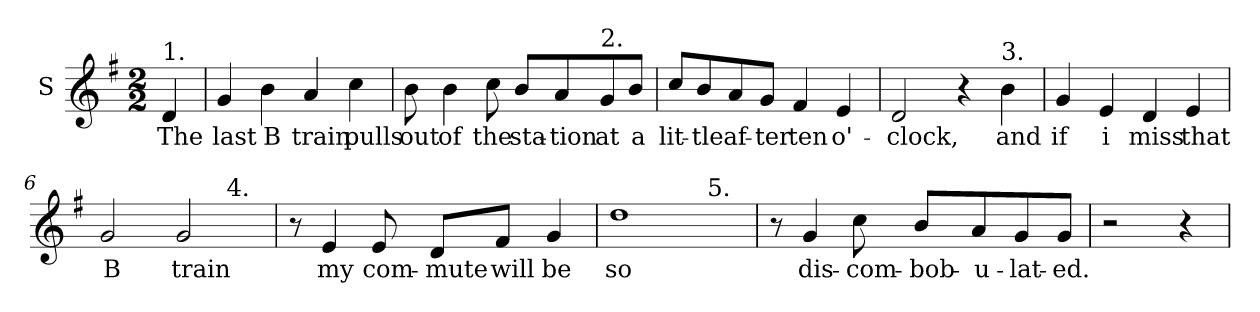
**kern	**text
*part1	*part1
*staff1	*staff1
*I"S	*
*clefG2	*
*k[f#]	*
*G:	*
*M2/2	*
=	=
!LO:TX:a:t=1.	!
!	!LO:LY:b
4d/	The
=1	=1
!	!LO:LY:b
4g/	last
!	!LO:LY:b
4b\	B
!	!LO:LY:b
4a/	train
!	!LO:LY:b
4cc\	pulls
=2	=2
!	!LO:LY:b
8b\	out
!	!LO:LY:b
4b\	of
!	!LO:LY:b
8cc\	the
!	!LO:LY:b
8b/L	sta-
!	!LO:LY:b
8a/	-tion
!LO:TX:a:t=2.	!
!	!LO:LY:b
8g/	at
!	!LO:LY:b
8b/J	a
=3	=3
!	!LO:LY:b
8cc/L	lit-
!	!LO:LY:b
8b/	-tle
!	!LO:LY:b
8a/	af-
!	!LO:LY:b
8g/J	-ter
!	!LO:LY:b
4f#/	ten
!	!LO:LY:b
4e/	o'-
=4	=4
!	!LO:LY:b
2d/	-clock,
4r	.
!LO:TX:a:t=3.	!
!	!LO:LY:b
4b\	and
!!LO:LB:g=z
=5	=5
!	!LO:LY:b
4g/	if
!	!LO:LY:b
4e/	i
!	!LO:LY:b
4d/	miss
!	!LO:LY:b
4e/	that
=6	=6
!	!LO:LY:b
*^	*
2g/	2.ryy	B
!	!	!LO:LY:b
2g/	.	train
!	!LO:TX:a:t=4.	!
.	4ryy	.
*v	*v	*
=7	=7
8r	.
!	!LO:LY:b
4e/	my
!	!LO:LY:b
8e/	com-
!	!LO:LY:b
8d/L	-mute
!	!LO:LY:b
8f#/J	will
!	!LO:LY:b
4g/	be
=8	=8
!	!LO:LY:b
*^	*
1dd	2.ryy	so
!	!LO:TX:a:t=5.	!
.	4ryy	.
*v	*v	*
=9	=9
8r	.
!	!LO:LY:b
4g/	dis-
!	!LO:LY:b
8cc\	-com-
!	!LO:LY:b
8b/L	-bob-
!	!LO:LY:b
8a/	-u-
!	!LO:LY:b
8g/	-lat-
!	!LO:LY:b
8g/J	-ed.
=10	=10
2r	.
4r	.
=	=
*-	*-
